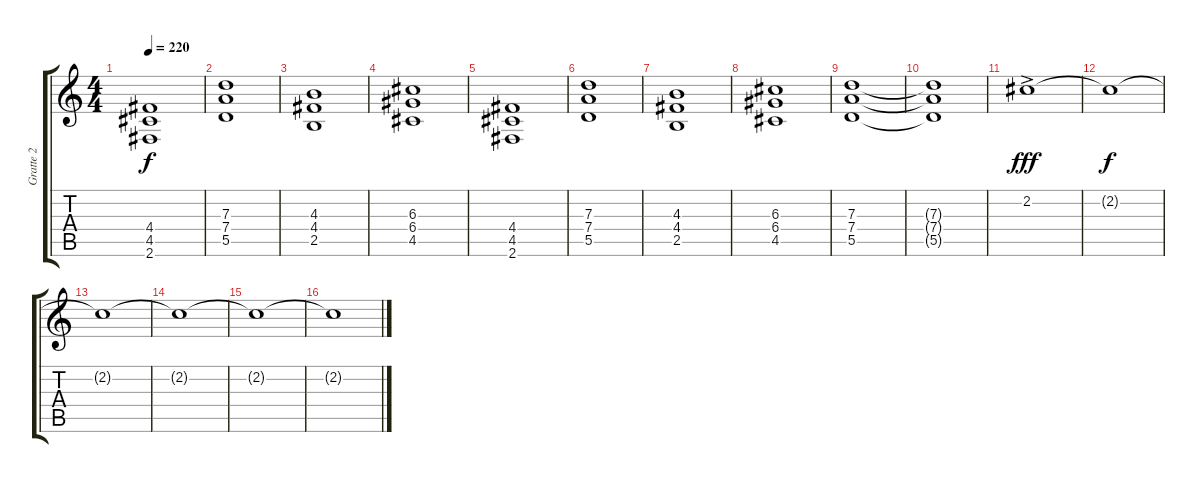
\track ("Gratte 2" "Gratte 2") {instrument distortionguitar}
\staff {score tabs}
\tuning (E4 B3 G3 D3 A2 E2) {hide}
\ts (4 4)
\tempo 220
\clef g2
\ks c
(4.4 4.5 2.6).1{dy f} |
(7.3 7.4 5.5).1 |
(4.3 4.4 2.5).1 |
(6.3 6.4 4.5).1 |
(4.4 4.5 2.6).1 |
(7.3 7.4 5.5).1 |
(4.3 4.4 2.5).1 |
(6.3 6.4 4.5).1 |
(7.3 7.4 5.5).1 |
(7.3{t} 7.4{t} 5.5{t}).1{volume 0} |
2.2{ac}.1{dy fff volume 15 instrument guitarharmonics} |
2.2{t}.1{dy f} |
2.2{t}.1 |
2.2{t}.1 |
2.2{t}.1 |
2.2{t}.1
